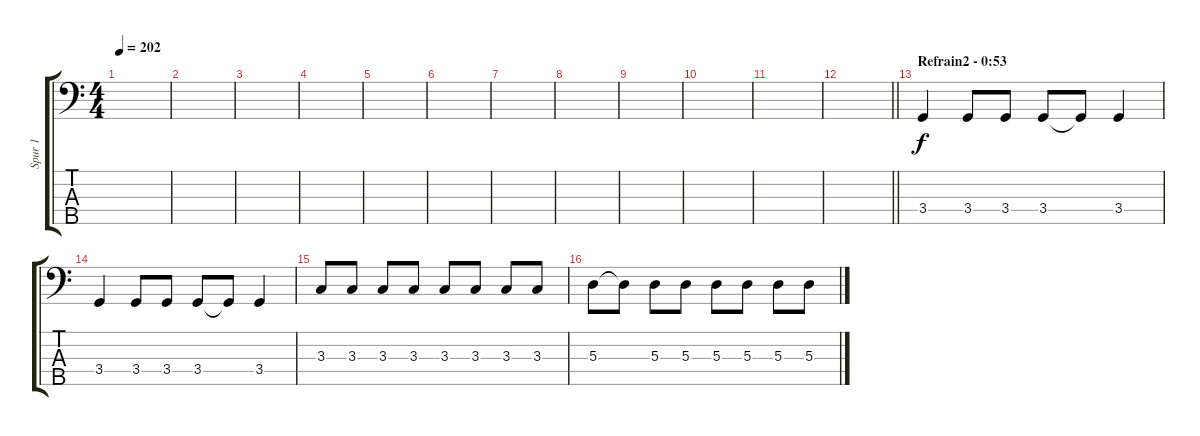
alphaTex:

\track ("Spur 1" "Spur 1") {instrument electricbassfinger}
\staff {score tabs}
\tuning (G2 D2 A1 E1 B0) {hide}
\ts (4 4)
\tempo 202
\clef f4
\ks c
|
|
|
|
|
|
|
|
|
|
|
\barLineRight lightlight
|
\section ("" "Refrain2 - 0:53")
3.4.4 3.4.8 3.4.8 3.4.8 3.4{t}.8 3.4.4 |
3.4.4 3.4.8 3.4.8 3.4.8 3.4{t}.8 3.4.4 |
3.3.8 3.3.8 3.3.8 3.3.8 3.3.8 3.3.8 3.3.8 3.3.8 |
5.3.8 5.3{t}.8 5.3.8 5.3.8 5.3.8 5.3.8 5.3.8 5.3.8
